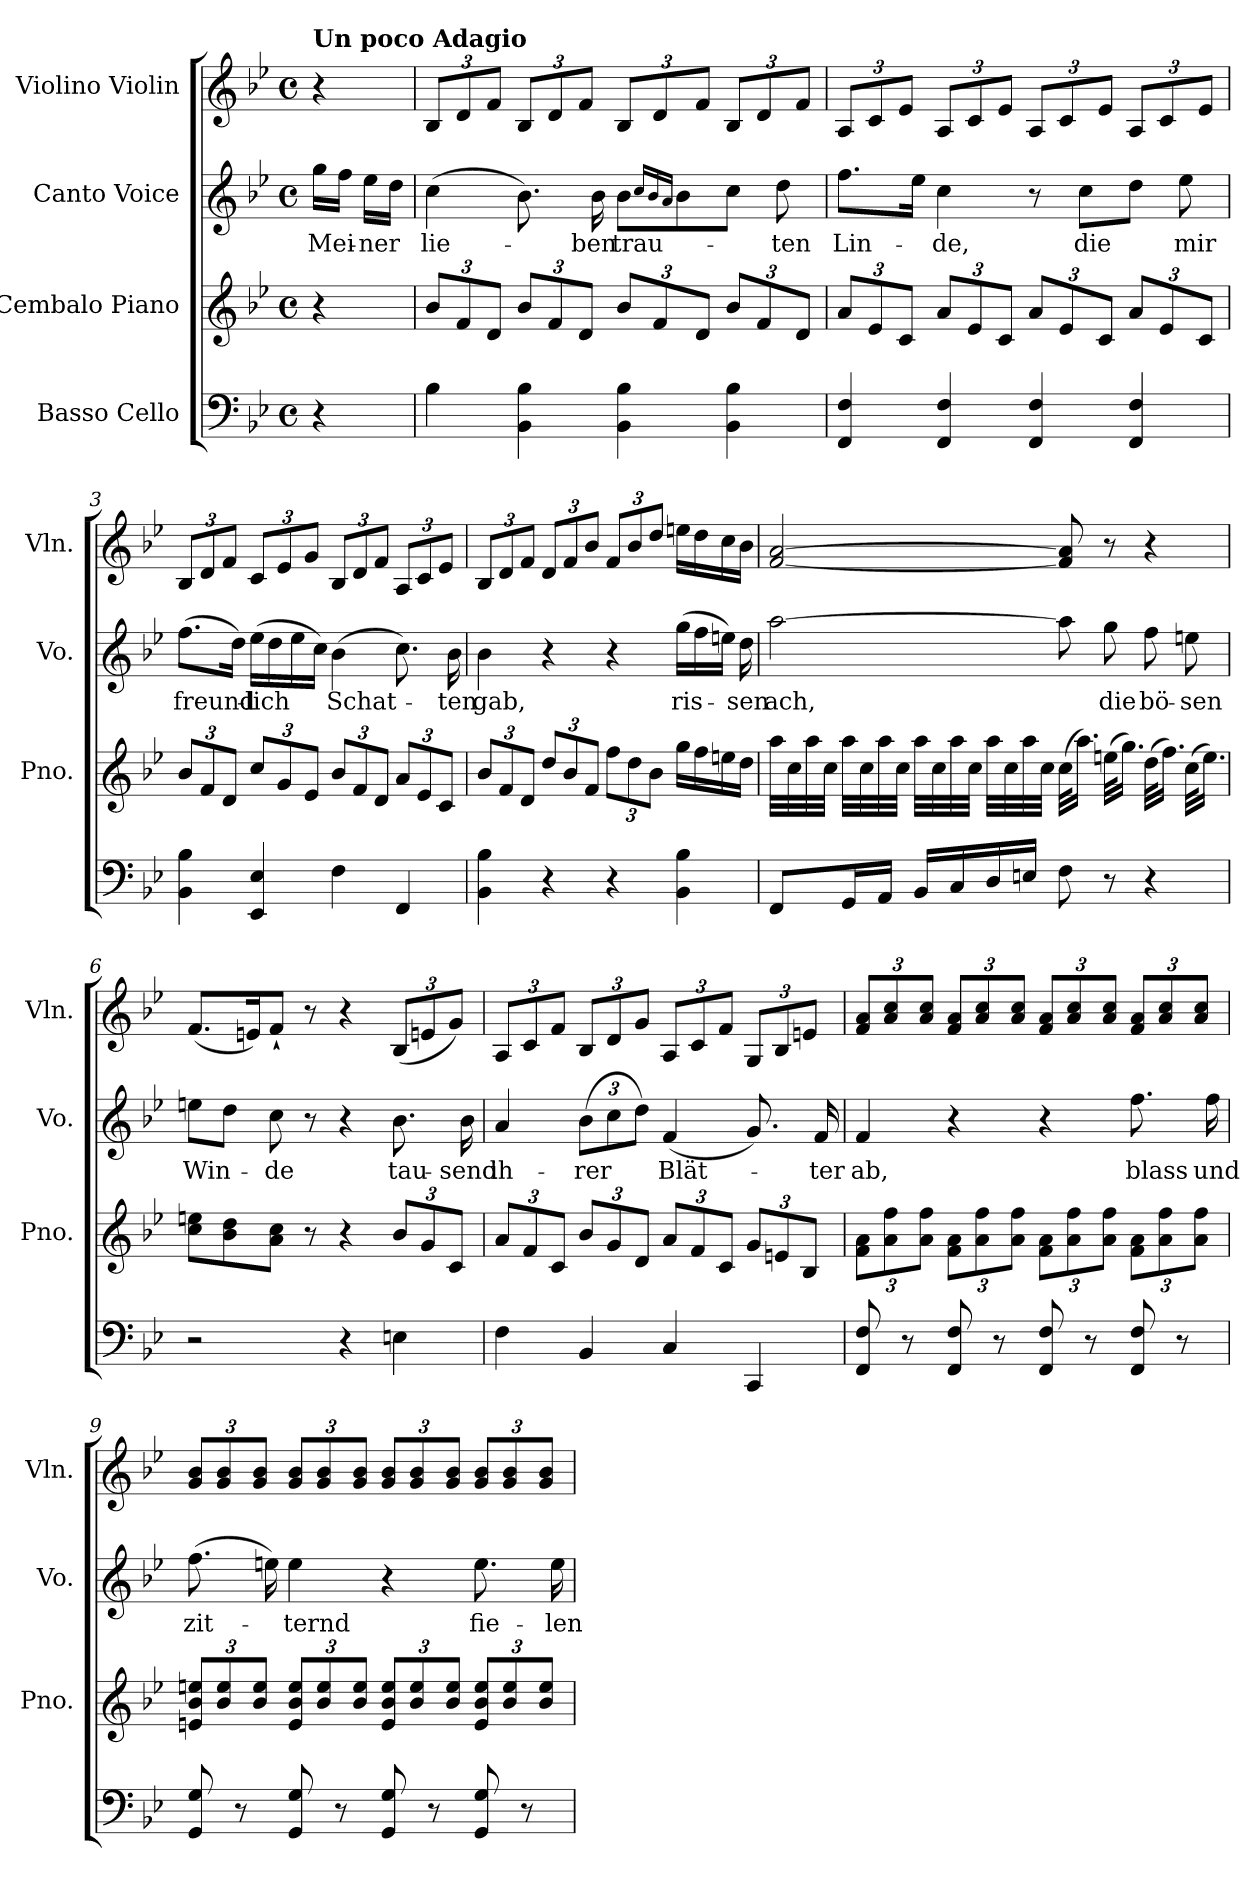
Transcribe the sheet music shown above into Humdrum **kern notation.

**kern	**kern	**kern	**text	**kern
*part4	*part3	*part2	*part2	*part1
*staff4	*staff3	*staff2	*staff2	*staff1
*I"Basso Cello	*I"Cembalo Piano	*I"Canto Voice	*	*I"Violino Violin
*	*I'Pno.	*I'Vo.	*	*I'Vln.
*clefF4	*clefG2	*clefG2	*	*clefG2
*k[b-e-]	*k[b-e-]	*k[b-e-]	*	*k[b-e-]
*M4/4	*M4/4	*M4/4	*	*M4/4
*met(c)	*met(c)	*met(c)	*	*met(c)
=	=	=	=	=
!	!	!	!	!LO:TX:a:B:t=Un poco Adagio
4r	4r	16gg\LL	Mei-	4r
.	.	16ff\JJ	.	.
.	.	16ee-\LL	-ner	.
.	.	16dd\JJ	.	.
=1	=1	=1	=1	=1
*	*Xbrackettup	*	*	*Xbrackettup
4B-\	12b-/L	(4cc\	lie-	12B-/L
.	12f/	.	.	12d/
.	12d/J	.	.	12f/J
4BB-\ 4B-\	12b-/L	8.b-\)	.	12B-/L
.	12f/	.	.	12d/
.	12d/J	.	.	12f/J
.	.	16b-\	-ben	.
4BB-\ 4B-\	12b-/L	8b-\L	trau-	12B-/L
.	12f/	.	.	12d/
.	.	16qcc/LL	.	.
.	.	16qb-/	.	.
.	.	16qa/JJ	.	.
.	.	8b-\	.	.
.	12d/J	.	.	12f/J
4BB-\ 4B-\	12b-/L	8cc\J	.	12B-/L
.	12f/	.	.	12d/
.	.	8dd\	-ten	.
.	12d/J	.	.	12f/J
=2	=2	=2	=2	=2
4FF/ 4F/	12a/L	8.ff\L	Lin-	12A/L
.	12e-/	.	.	12c/
.	12c/J	.	.	12e-/J
.	.	16ee-\Jk	.	.
4FF/ 4F/	12a/L	4cc\	-de,	12A/L
.	12e-/	.	.	12c/
.	12c/J	.	.	12e-/J
4FF/ 4F/	12a/L	8r	.	12A/L
.	12e-/	.	.	12c/
.	.	8cc\L	die	.
.	12c/J	.	.	12e-/J
4FF/ 4F/	12a/L	8dd\J	.	12A/L
.	12e-/	.	.	12c/
.	.	8ee-\	mir	.
.	12c/J	.	.	12e-/J
=3	=3	=3	=3	=3
4BB-\ 4B-\	12b-/L	(8.ff\L	freund-	12B-/L
.	12f/	.	.	12d/
.	12d/J	.	.	12f/J
.	.	16dd\Jk)	.	.
4EE-/ 4E-/	12cc/L	(16ee-\LL	-lich	12c/L
.	.	16dd\	.	.
.	12g/	.	.	12e-/
.	.	16ee-\	.	.
.	12e-/J	.	.	12g/J
.	.	16cc\JJ)	.	.
4F\	12b-/L	(4b-\	Schat-	12B-/L
.	12f/	.	.	12d/
.	12d/J	.	.	12f/J
4FF/	12a/L	8.cc\)	.	12A/L
.	12e-/	.	.	12c/
.	12c/J	.	.	12e-/J
.	.	16b-\	-ten	.
=4	=4	=4	=4	=4
4BB-\ 4B-\	12b-/L	4b-\	gab,	12B-/L
.	12f/	.	.	12d/
.	12d/J	.	.	12f/J
4r	12dd/L	4r	.	12d/L
.	12b-/	.	.	12f/
.	12f/J	.	.	12b-/J
4r	12ff\L	4r	.	12f/L
.	12dd\	.	.	12b-/
.	12b-\J	.	.	12dd/J
4BB-\ 4B-\	16gg\LL	(16gg\LL	ris-	16een\LL
.	16ff\	16ff\	.	16dd\
.	16een\	16een\JJ)	.	16cc\
.	16dd\JJ	16dd\	-sen	16b-\JJ
=5	=5	=5	=5	=5
8FF/L	32aa\LLL	[2aa\	ach,	[2f/ [2a/
.	32cc\	.	.	.
.	32aa\	.	.	.
.	32cc\JJJ	.	.	.
16GG/L	32aa\LLL	.	.	.
.	32cc\	.	.	.
16AA/JJ	32aa\	.	.	.
.	32cc\JJJ	.	.	.
16BB-/LL	32aa\LLL	.	.	.
.	32cc\	.	.	.
16C/	32aa\	.	.	.
.	32cc\JJJ	.	.	.
16D/	32aa\LLL	.	.	.
.	32cc\	.	.	.
16En/JJ	32aa\	.	.	.
.	32cc\JJJ	.	.	.
8F\	(32cc\KLL	8aa\]	.	8f/] 8a/]
.	16.aa\JJ)	.	.	.
8r	(32een\KLL	8gg\	die	8r
.	16.gg\JJ)	.	.	.
4r	(32dd\KLL	8ff\	bö-	4r
.	16.ff\JJ)	.	.	.
.	(32cc\KLL	8een\	-sen	.
.	16.ee\JJ)	.	.	.
=6	=6	=6	=6	=6
2r	8cc\ 8een\L	8een\L	Win-	(8.f/L
.	8b-\ 8dd\	8dd\J	.	.
.	.	.	.	16en/K)
.	8a\ 8cc\J	8cc\	-de	8f`/J
.	8r	8r	.	8r
4r	4r	4r	.	4r
4En\	12b-/L	8.b-\	tau-	(12B-/L
.	12g/	.	.	12en/
.	12c/J	.	.	12g/J)
.	.	16b-\	-send	.
=7	=7	=7	=7	=7
4F\	12a/L	4a/	ih-	12A/L
.	12f/	.	.	12c/
.	12c/J	.	.	12f/J
*	*	*Xbrackettup	*	*
4BB-/	12b-/L	(12b-\L	-rer	12B-/L
.	12g/	12cc\	.	12d/
.	12d/J	12dd\J)	.	12g/J
4C/	12a/L	(4f/	Blät-	12A/L
.	12f/	.	.	12c/
.	12c/J	.	.	12f/J
4CC/	12g/L	8.g/)	.	12G/L
.	12en/	.	.	12B-/
.	12B-/J	.	.	12en/J
.	.	16f/	-ter	.
=8	=8	=8	=8	=8
8FF/ 8F/	12f\ 12a\L	4f/	ab,	12f/ 12a/L
.	12a\ 12ff\	.	.	12a/ 12cc/
8r	.	.	.	.
.	12a\ 12ff\J	.	.	12a/ 12cc/J
8FF/ 8F/	12f\ 12a\L	4r	.	12f/ 12a/L
.	12a\ 12ff\	.	.	12a/ 12cc/
8r	.	.	.	.
.	12a\ 12ff\J	.	.	12a/ 12cc/J
8FF/ 8F/	12f\ 12a\L	4r	.	12f/ 12a/L
.	12a\ 12ff\	.	.	12a/ 12cc/
8r	.	.	.	.
.	12a\ 12ff\J	.	.	12a/ 12cc/J
8FF/ 8F/	12f\ 12a\L	8.ff\	blass	12f/ 12a/L
.	12a\ 12ff\	.	.	12a/ 12cc/
8r	.	.	.	.
.	12a\ 12ff\J	.	.	12a/ 12cc/J
.	.	16ff\	und	.
=9	=9	=9	=9	=9
8GG/ 8G/	12en/ 12b-/ 12een/L	(8.ff\	zit-	12g/ 12b-/L
.	12b-/ 12ee/	.	.	12g/ 12b-/
8r	.	.	.	.
.	12b-/ 12ee/J	.	.	12g/ 12b-/J
.	.	16een\)	.	.
8GG/ 8G/	12e/ 12b-/ 12ee/L	4ee\	-ternd	12g/ 12b-/L
.	12b-/ 12ee/	.	.	12g/ 12b-/
8r	.	.	.	.
.	12b-/ 12ee/J	.	.	12g/ 12b-/J
8GG/ 8G/	12e/ 12b-/ 12ee/L	4r	.	12g/ 12b-/L
.	12b-/ 12ee/	.	.	12g/ 12b-/
8r	.	.	.	.
.	12b-/ 12ee/J	.	.	12g/ 12b-/J
8GG/ 8G/	12e/ 12b-/ 12ee/L	8.ee\	fie-	12g/ 12b-/L
.	12b-/ 12ee/	.	.	12g/ 12b-/
8r	.	.	.	.
.	12b-/ 12ee/J	.	.	12g/ 12b-/J
.	.	16ee\	-len	.
=	=	=	=	=
*-	*-	*-	*-	*-
